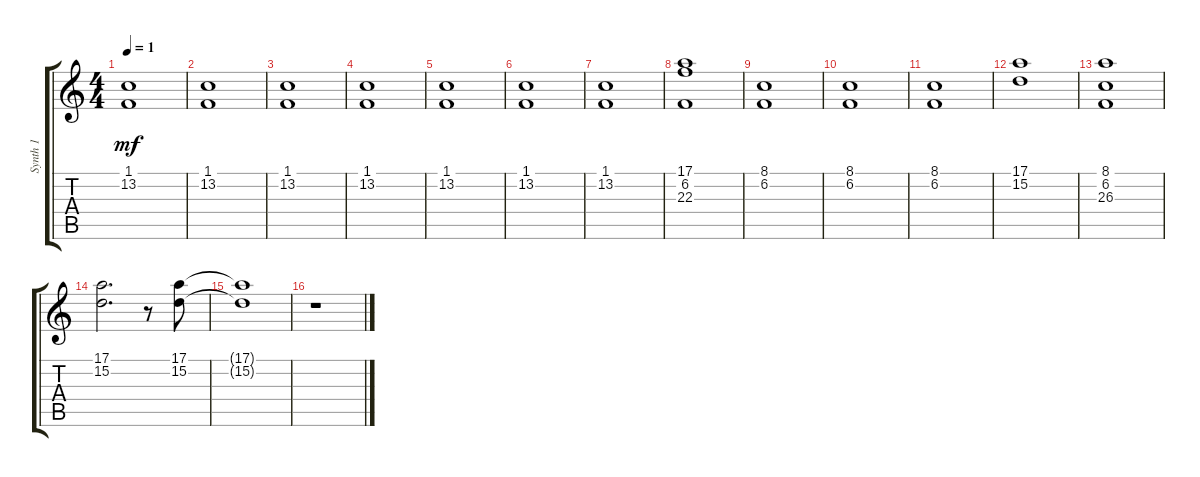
\track ("Synth 1" "Synth 1") {instrument pad2warm}
\staff {score tabs}
\tuning (E4 B3 G3 D3 A2 E2) {hide}
\ts (4 4)
\tempo 1
\clef g2
\ks c
(1.1 13.2).1{dy mf} |
(1.1 13.2).1 |
(1.1 13.2).1 |
(1.1 13.2).1 |
(1.1 13.2).1 |
(1.1 13.2).1 |
(1.1 13.2).1 |
(17.1 6.2 22.3).1 |
(8.1 6.2).1 |
(8.1 6.2).1 |
(8.1 6.2).1 |
(17.1 15.2).1 |
(8.1 6.2 26.3).1 |
(17.1 15.2).2{d} r.8 (17.1 15.2).8 |
(17.1{t} 15.2{t}).1 |
r.1
